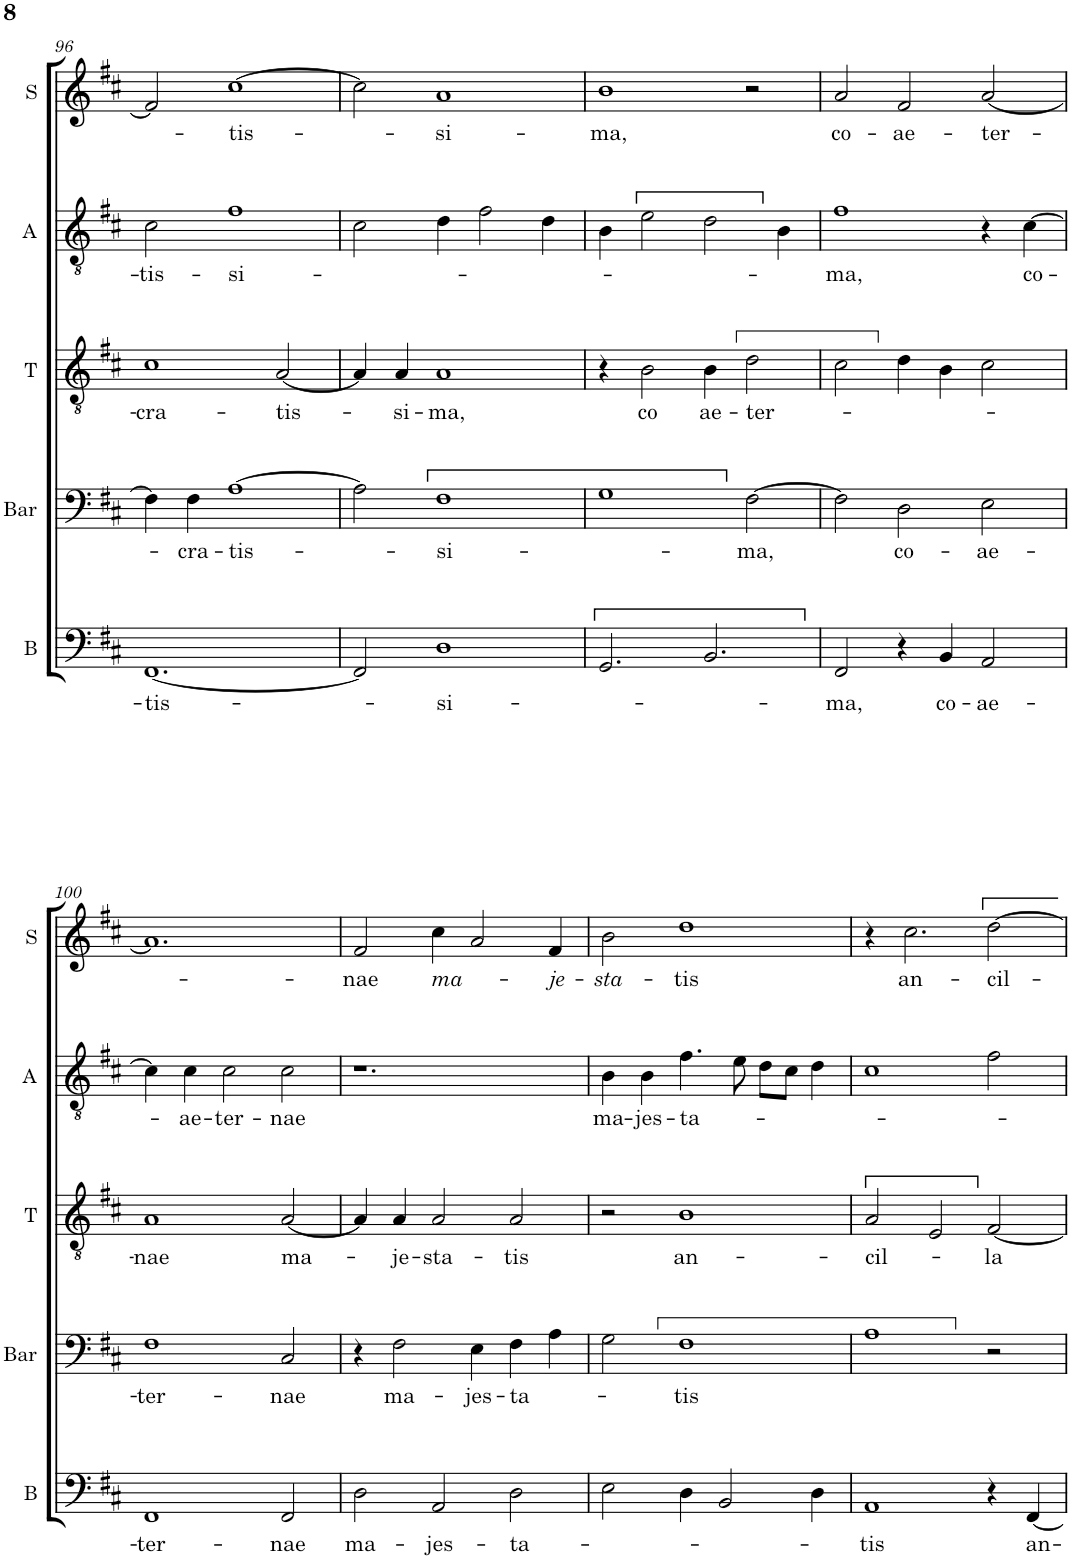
**kern	**text	**kern	**text	**kern	**text	**kern	**text	**kern	**text
*part5	*part5	*part4	*part4	*part3	*part3	*part2	*part2	*part1	*part1
*staff5	*staff5	*staff4	*staff4	*staff3	*staff3	*staff2	*staff2	*staff1	*staff1
*I"B	*	*I"Bar	*	*I"T	*	*I"A	*	*I"S	*
*I'B	*	*I'Bar	*	*I'T	*	*I'A	*	*I'S	*
!!LO:PB:g=z
*clefF4	*	*clefF4	*	*clefGv2	*	*clefGv2	*	*clefG2	*
*	*	*Trd8c14	*	*	*	*Trd4c7	*	*	*
*k[f#c#]	*	*k[f#c#]	*	*k[f#c#]	*	*k[f#c#]	*	*k[f#c#]	*
*M3/2	*	*M3/2	*	*M3/2	*	*M3/2	*	*M3/2	*
=96	=96	=96	=96	=96	=96	=96	=96	=96	=96
!	!LO:LY:b	!	!	!	!LO:LY:b	!	!LO:LY:b	!	!
[1.FF#	-tis-	4F#\]	.	1c#	-cra-	2c#\	tis-	2f#/]	.
!	!	!	!LO:LY:b	!	!	!	!	!	!
.	.	4F#\	-cra-	.	.	.	.	.	.
!	!	!	!LO:LY:b	!	!	!	!LO:LY:b	!	!LO:LY:b
.	.	[1A	-tis-	.	.	1f#	-si-	[1cc#	-tis-
!	!	!	!	!	!LO:LY:b	!	!	!	!
.	.	.	.	[2A/	-tis-	.	.	.	.
=97	=97	=97	=97	=97	=97	=97	=97	=97	=97
2FF#/]	.	2A\]	.	4A/]	.	2c#\	.	2cc#\]	.
!	!	!	!	!	!LO:LY:b	!	!	!	!
.	.	.	.	4A/	-si-	.	.	.	.
!	!LO:LY:b	!	!LO:LY:b	!	!LO:LY:b	!	!	!	!LO:LY:b
1D	-si-	1F#	-si-	1A	-ma,	4d\	.	1a	-si-
.	.	.	.	.	.	2f#\	.	.	.
.	.	.	.	.	.	4d\	.	.	.
=98	=98	=98	=98	=98	=98	=98	=98	=98	=98
!	!	!	!	!	!	!	!	!	!LO:LY:b
2.GG/	.	1G	.	4r	.	4B\	.	1b	-ma,
!	!	!	!	!	!LO:LY:b	!	!	!	!
.	.	.	.	2B\	co	2e\	.	.	.
!	!	!	!	!	!LO:LY:b	!	!	!	!
2.BB/	.	.	.	4B\	ae-	2d\	.	.	.
!	!	!	!LO:LY:b	!	!LO:LY:b	!	!	!	!
.	.	[2F#\	-ma,	2d\	-ter-	.	.	2r	.
.	.	.	.	.	.	4B\	.	.	.
=99	=99	=99	=99	=99	=99	=99	=99	=99	=99
!	!LO:LY:b	!	!	!	!	!	!LO:LY:b	!	!LO:LY:b
2FF#/	-ma,	2F#\]	.	2c#\	.	1f#	-ma,	2a/	co-
!	!	!	!LO:LY:b	!	!	!	!	!	!LO:LY:b
4r	.	2D\	co-	4d\	.	.	.	2f#/	-ae-
!	!LO:LY:b	!	!	!	!	!	!	!	!
4BB/	co-	.	.	4B\	.	.	.	.	.
!	!LO:LY:b	!	!LO:LY:b	!	!	!	!	!	!LO:LY:b
2AA/	-ae-	2E\	-ae-	2c#\	.	4r	.	[2a/	-ter-
!	!	!	!	!	!	!	!LO:LY:b	!	!
.	.	.	.	.	.	[4c#\	co-	.	.
!!LO:LB:g=z
=100	=100	=100	=100	=100	=100	=100	=100	=100	=100
!	!LO:LY:b	!	!LO:LY:b	!	!LO:LY:b	!	!	!	!
1FF#	-ter-	1F#	-ter-	1A	-nae	4c#\]	.	1.a]	.
!	!	!	!	!	!	!	!LO:LY:b	!	!
.	.	.	.	.	.	4c#\	-ae-	.	.
!	!	!	!	!	!	!	!LO:LY:b	!	!
.	.	.	.	.	.	2c#\	-ter-	.	.
!	!LO:LY:b	!	!LO:LY:b	!	!LO:LY:b	!	!LO:LY:b	!	!
2FF#/	-nae	2C#/	-nae	[2A/	ma-	2c#\	-nae	.	.
=101	=101	=101	=101	=101	=101	=101	=101	=101	=101
!	!LO:LY:b	!	!	!	!	!	!	!	!LO:LY:b
2D\	ma-	4r	.	4A/]	.	1.r	.	2f#/	-nae
!	!	!	!LO:LY:b	!	!LO:LY:b	!	!	!	!
.	.	2F#\	ma-	4A/	je-	.	.	.	.
!	!LO:LY:b	!	!	!	!LO:LY:b	!	!	!	!LO:LY:b
2AA/	-jes-	.	.	2A/	-sta-	.	.	4cc#\	ma-
!	!	!	!LO:LY:b	!	!	!	!	!	!
.	.	4E\	-jes-	.	.	.	.	2a/	.
!	!LO:LY:b	!	!LO:LY:b	!	!LO:LY:b	!	!	!	!
2D\	-ta-	4F#\	-ta-	2A/	-tis	.	.	.	.
!	!	!	!	!	!	!	!	!	!LO:LY:b
.	.	4A\	.	.	.	.	.	4f#/	-je-
=102	=102	=102	=102	=102	=102	=102	=102	=102	=102
!	!	!	!	!	!	!	!LO:LY:b	!	!LO:LY:b
2E\	.	2G\	.	2r	.	4B\	ma-	2b\	-sta-
!	!	!	!	!	!	!	!LO:LY:b	!	!
.	.	.	.	.	.	4B\	-jes-	.	.
!	!	!	!LO:LY:b	!	!LO:LY:b	!	!LO:LY:b	!	!LO:LY:b
4D\	.	1F#	tis	1B	an-	4.f#\	-ta-	1dd	-tis
2BB/	.	.	.	.	.	.	.	.	.
.	.	.	.	.	.	8e\	.	.	.
.	.	.	.	.	.	8d\L	.	.	.
.	.	.	.	.	.	8c#\J	.	.	.
4D\	.	.	.	.	.	4d\	.	.	.
=103	=103	=103	=103	=103	=103	=103	=103	=103	=103
!	!LO:LY:b	!	!	!	!LO:LY:b	!	!	!	!
1AA	-tis	1A	.	2A/	-cil-	1c#	.	4r	.
!	!	!	!	!	!	!	!	!	!LO:LY:b
.	.	.	.	.	.	.	.	2.cc#\	an-
.	.	.	.	2E/	.	.	.	.	.
!	!	!	!	!	!LO:LY:b	!	!	!	!LO:LY:b
4r	.	2r	.	[2F#/	-la	2f#\	.	[2dd\	-cil-
!	!LO:LY:b	!	!	!	!	!	!	!	!
[4FF#/	an-	.	.	.	.	.	.	.	.
=	=	=	=	=	=	=	=	=	=
*-	*-	*-	*-	*-	*-	*-	*-	*-	*-
